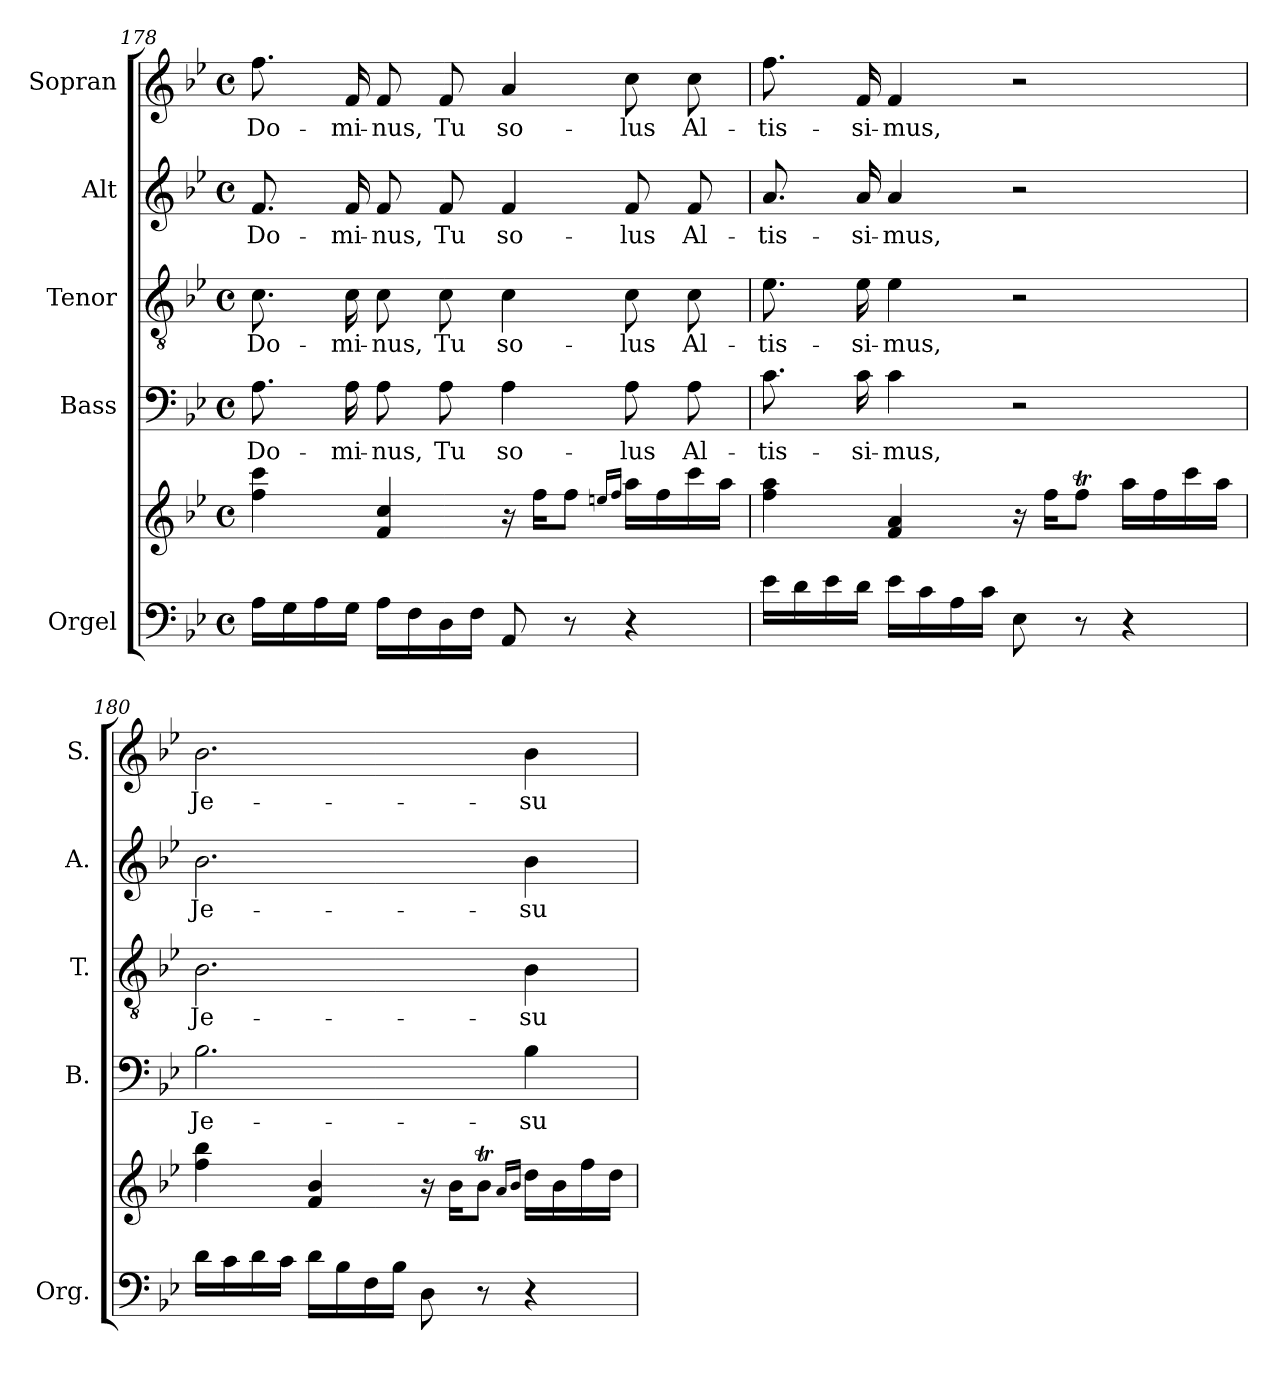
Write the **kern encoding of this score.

**kern	**kern	**kern	**text	**kern	**text	**kern	**text	**kern	**text
*part5	*part5	*part4	*part4	*part3	*part3	*part2	*part2	*part1	*part1
*staff6	*staff5	*staff4	*staff4	*staff3	*staff3	*staff2	*staff2	*staff1	*staff1
*I"Orgel	*	*I"Bass	*	*I"Tenor	*	*I"Alt	*	*I"Sopran	*
*I'Org.	*	*I'B.	*	*I'T.	*	*I'A.	*	*I'S.	*
*clefF4	*clefG2	*clefF4	*	*clefGv2	*	*clefG2	*	*clefG2	*
*k[b-e-]	*k[b-e-]	*k[b-e-]	*	*k[b-e-]	*	*k[b-e-]	*	*k[b-e-]	*
*B-:	*B-:	*B-:	*	*B-:	*	*B-:	*	*B-:	*
*M4/4	*M4/4	*M4/4	*	*M4/4	*	*M4/4	*	*M4/4	*
*met(c)	*met(c)	*met(c)	*	*met(c)	*	*met(c)	*	*met(c)	*
=178	=178	=178	=178	=178	=178	=178	=178	=178	=178
!	!	!	!LO:LY:b	!	!LO:LY:b	!	!LO:LY:b	!	!LO:LY:b
16A\LL	4ff\ 4ccc\	8.A\	Do-	8.c\	Do-	8.f/	Do-	8.ff\	Do-
16G\	.	.	.	.	.	.	.	.	.
16A\	.	.	.	.	.	.	.	.	.
!	!	!	!LO:LY:b	!	!LO:LY:b	!	!LO:LY:b	!	!LO:LY:b
16G\JJ	.	16A\	-mi-	16c\	-mi-	16f/	-mi-	16f/	-mi-
!	!	!	!LO:LY:b	!	!LO:LY:b	!	!LO:LY:b	!	!LO:LY:b
16A\LL	4f/ 4cc/	8A\	-nus,	8c\	-nus,	8f/	-nus,	8f/	-nus,
16F\	.	.	.	.	.	.	.	.	.
!	!	!	!LO:LY:b	!	!LO:LY:b	!	!LO:LY:b	!	!LO:LY:b
16D\	.	8A\	Tu	8c\	Tu	8f/	Tu	8f/	Tu
16F\JJ	.	.	.	.	.	.	.	.	.
!	!	!	!LO:LY:b	!	!LO:LY:b	!	!LO:LY:b	!	!LO:LY:b
8AA/	16r	4A\	so-	4c\	so-	4f/	so-	4a/	so-
.	16ff\KL	.	.	.	.	.	.	.	.
8r	8ff\J	.	.	.	.	.	.	.	.
.	16qeen/LL	.	.	.	.	.	.	.	.
.	16qff/JJ	.	.	.	.	.	.	.	.
!	!	!	!LO:LY:b	!	!LO:LY:b	!	!LO:LY:b	!	!LO:LY:b
4r	16aa\LL	8A\	-lus	8c\	-lus	8f/	-lus	8cc\	-lus
.	16ff\	.	.	.	.	.	.	.	.
!	!	!	!LO:LY:b	!	!LO:LY:b	!	!LO:LY:b	!	!LO:LY:b
.	16ccc\	8A\	Al-	8c\	Al-	8f/	Al-	8cc\	Al-
.	16aa\JJ	.	.	.	.	.	.	.	.
!!LO:PB:g=z
=179	=179	=179	=179	=179	=179	=179	=179	=179	=179
!	!	!	!LO:LY:b	!	!LO:LY:b	!	!LO:LY:b	!	!LO:LY:b
16e-\LL	4ff\ 4aa\	8.c\	-tis-	8.e-\	-tis-	8.a/	-tis-	8.ff\	-tis-
16d\	.	.	.	.	.	.	.	.	.
16e-\	.	.	.	.	.	.	.	.	.
!	!	!	!LO:LY:b	!	!LO:LY:b	!	!LO:LY:b	!	!LO:LY:b
16d\JJ	.	16c\	-si-	16e-\	-si-	16a/	-si-	16f/	-si-
!	!	!	!LO:LY:b	!	!LO:LY:b	!	!LO:LY:b	!	!LO:LY:b
16e-\LL	4f/ 4a/	4c\	-mus,	4e-\	-mus,	4a/	-mus,	4f/	-mus,
16c\	.	.	.	.	.	.	.	.	.
16A\	.	.	.	.	.	.	.	.	.
16c\JJ	.	.	.	.	.	.	.	.	.
8E-\	16r	2r	.	2r	.	2r	.	2r	.
.	16ff\KL	.	.	.	.	.	.	.	.
8r	8ffT\J	.	.	.	.	.	.	.	.
4r	16aa\LL	.	.	.	.	.	.	.	.
.	16ff\	.	.	.	.	.	.	.	.
.	16ccc\	.	.	.	.	.	.	.	.
.	16aa\JJ	.	.	.	.	.	.	.	.
=180	=180	=180	=180	=180	=180	=180	=180	=180	=180
!	!	!	!LO:LY:b	!	!LO:LY:b	!	!LO:LY:b	!	!LO:LY:b
16d\LL	4ff\ 4bb-\	2.B-\	Je-	2.B-\	Je-	2.b-\	Je-	2.b-\	Je-
16c\	.	.	.	.	.	.	.	.	.
16d\	.	.	.	.	.	.	.	.	.
16c\JJ	.	.	.	.	.	.	.	.	.
16d\LL	4f/ 4b-/	.	.	.	.	.	.	.	.
16B-\	.	.	.	.	.	.	.	.	.
16F\	.	.	.	.	.	.	.	.	.
16B-\JJ	.	.	.	.	.	.	.	.	.
8D\	16r	.	.	.	.	.	.	.	.
.	16b-\KL	.	.	.	.	.	.	.	.
8r	8b-T\J	.	.	.	.	.	.	.	.
.	16qa/LL	.	.	.	.	.	.	.	.
.	16qb-/JJ	.	.	.	.	.	.	.	.
!	!	!	!LO:LY:b	!	!LO:LY:b	!	!LO:LY:b	!	!LO:LY:b
4r	16dd\LL	4B-\	-su	4B-\	-su	4b-\	-su	4b-\	-su
.	16b-\	.	.	.	.	.	.	.	.
.	16ff\	.	.	.	.	.	.	.	.
.	16dd\JJ	.	.	.	.	.	.	.	.
=	=	=	=	=	=	=	=	=	=
*-	*-	*-	*-	*-	*-	*-	*-	*-	*-
